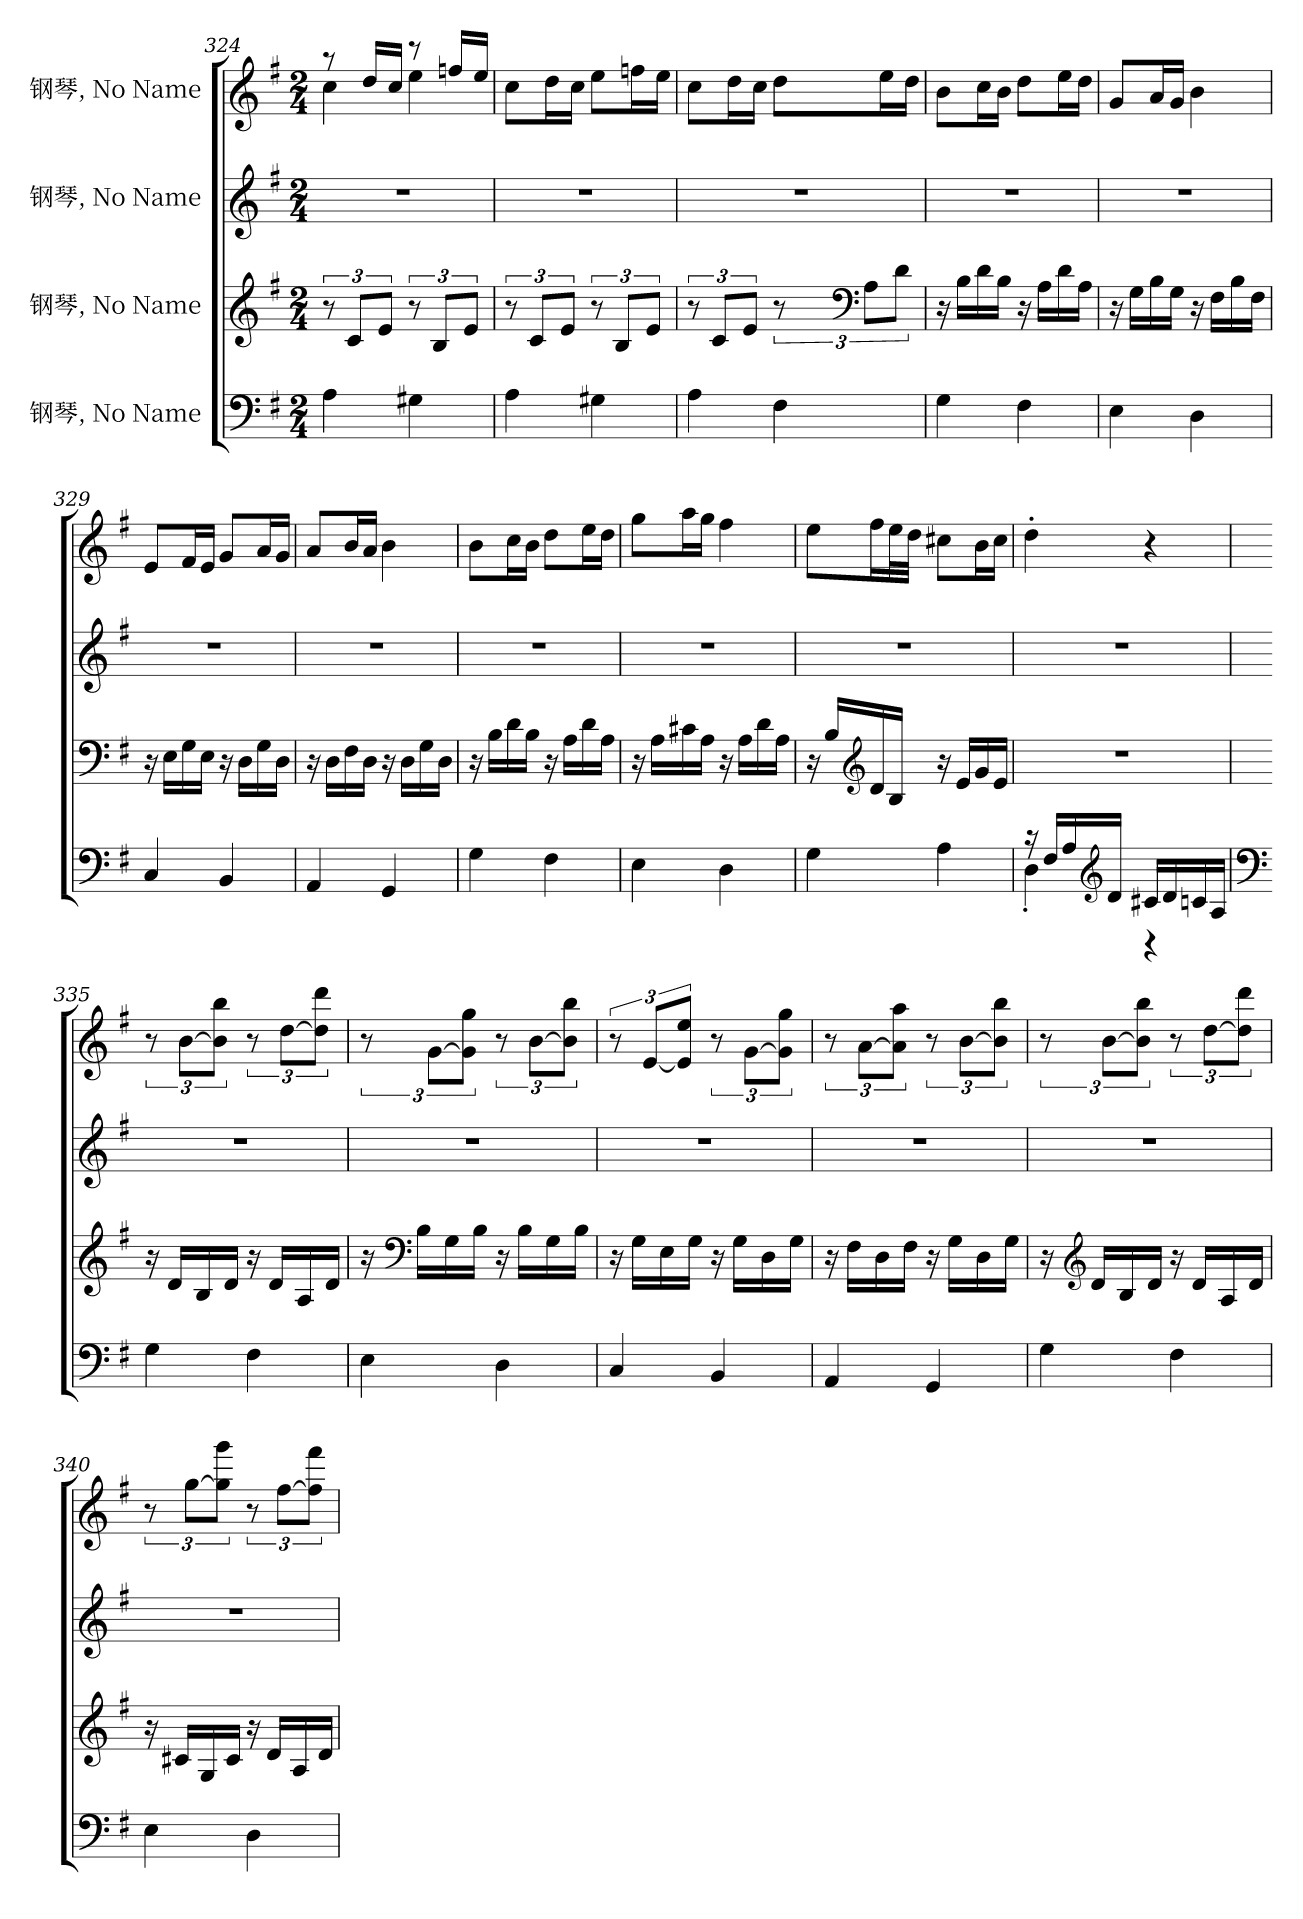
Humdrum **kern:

**kern	**kern	**kern	**kern
*part4	*part3	*part2	*part1
*staff4	*staff3	*staff2	*staff1
*I"钢琴, No Name	*I"钢琴, No Name	*I"钢琴, No Name	*I"钢琴, No Name
*clefF4	*clefG2	*clefG2	*clefG2
*k[f#]	*k[f#]	*k[f#]	*k[f#]
*M2/4	*M2/4	*M2/4	*M2/4
=324	=324	=324	=324
*	*	*	*^
4A\	12r	2r	8r	4cc\
.	12c/L	.	.	.
.	.	.	16dd/LL	.
.	12e/J	.	.	.
.	.	.	16cc/JJ	.
4G#X\	12r	.	8r	4ee\
.	12B/L	.	.	.
.	.	.	16ffn/LL	.
.	12e/J	.	.	.
.	.	.	16ee/JJ	.
*	*	*	*v	*v
=325	=325	=325	=325
4A\	12r	2r	8cc\L
.	12c/L	.	.
.	.	.	16dd\L
.	12e/J	.	.
.	.	.	16cc\JJ
4G#X\	12r	.	8ee\L
.	12B/L	.	.
.	.	.	16ffn\L
.	12e/J	.	.
.	.	.	16ee\JJ
=326	=326	=326	=326
4A\	12r	2r	8cc\L
.	12c/L	.	.
.	.	.	16dd\L
.	12e/J	.	.
.	.	.	16cc\JJ
4F#\	12r	.	8dd\L
*	*clefF4	*	*
.	12A\L	.	.
*	*	*	*MM172
.	.	.	16ee\L
.	12d\J	.	.
*	*	*	*MM158
.	.	.	16dd\JJ
=327	=327	=327	=327
*	*	*	*MM176
4G\	16r	2r	8b\L
.	16B\LL	.	.
.	16d\	.	16cc\L
.	16B\JJ	.	16b\JJ
4F#\	16r	.	8dd\L
.	16A\LL	.	.
.	16d\	.	16ee\L
.	16A\JJ	.	16dd\JJ
!!LO:LB:g=z
=328	=328	=328	=328
4E\	16r	2r	8g/L
.	16G\LL	.	.
.	16B\	.	16a/L
.	16G\JJ	.	16g/JJ
4D\	16r	.	4b\
.	16F#\LL	.	.
.	16B\	.	.
.	16F#\JJ	.	.
=329	=329	=329	=329
*	*	*	*MM176
4C/	16r	2r	8e/L
.	16E\LL	.	.
.	16G\	.	16f#/L
.	16E\JJ	.	16e/JJ
4BB/	16r	.	8g/L
.	16D\LL	.	.
.	16G\	.	16a/L
.	16D\JJ	.	16g/JJ
=330	=330	=330	=330
4AA/	16r	2r	8a/L
.	16D\LL	.	.
.	16F#\	.	16b/L
.	16D\JJ	.	16a/JJ
4GG/	16r	.	4b\
.	16D\LL	.	.
.	16G\	.	.
.	16D\JJ	.	.
=331	=331	=331	=331
*	*	*	*MM176
4G\	16r	2r	8b\L
.	16B\LL	.	.
.	16d\	.	16cc\L
.	16B\JJ	.	16b\JJ
4F#\	16r	.	8dd\L
.	16A\LL	.	.
.	16d\	.	16ee\L
.	16A\JJ	.	16dd\JJ
=332	=332	=332	=332
4E\	16r	2r	8gg\L
.	16A\LL	.	.
.	16c#X\	.	16aa\L
.	16A\JJ	.	16gg\JJ
4D\	16r	.	4ff#\
.	16A\LL	.	.
.	16d\	.	.
.	16A\JJ	.	.
!!LO:LB:g=z
=333	=333	=333	=333
*	*	*	*MM176
4G\	16r	2r	8ee\L
.	16B/LL	.	.
*	*clefG2	*	*
.	16d/	.	16ff#\L
.	16B/JJ	.	32ee\L
.	.	.	32dd\JJJ
4A\	16r	.	8cc#X\L
.	16e/LL	.	.
.	16g/	.	16b\L
.	16e/JJ	.	16cc#\JJ
=334	=334	=334	=334
*^	*	*	*
16r	4D'\	2r	2r	4dd'\
16F#/LL	.	.	.	.
16A/	.	.	.	.
*clefG2	*	*	*	*
16d/JJ	.	.	.	.
16c#X/LL	4r	.	.	4r
16d/	.	.	.	.
16cn/	.	.	.	.
16A/JJ	.	.	.	.
*v	*v	*	*	*
=335	=335	=335	=335
*clefF4	*	*	*
*	*	*	*MM176
4G\	16r	2r	12r
.	16d/LL	.	.
.	.	.	[12b\L
.	16B/	.	.
.	.	.	12b\] 12bb\J
.	16d/JJ	.	.
4F#\	16r	.	12r
.	16d/LL	.	.
.	.	.	[12dd\L
.	16A/	.	.
.	.	.	12dd\] 12ddd\J
.	16d/JJ	.	.
=336	=336	=336	=336
4E\	16r	2r	12r
*	*clefF4	*	*
.	16B\LL	.	.
.	.	.	[12g\L
.	16G\	.	.
.	.	.	12g\] 12gg\J
.	16B\JJ	.	.
4D\	16r	.	12r
.	16B\LL	.	.
.	.	.	[12b\L
.	16G\	.	.
.	.	.	12b\] 12bb\J
.	16B\JJ	.	.
!!LO:PB:g=z
=337	=337	=337	=337
4C/	16r	2r	12r
.	16G\LL	.	.
.	.	.	[12e/L
.	16E\	.	.
.	.	.	12e/] 12ee/J
.	16G\JJ	.	.
4BB/	16r	.	12r
.	16G\LL	.	.
.	.	.	[12g\L
.	16D\	.	.
.	.	.	12g\] 12gg\J
.	16G\JJ	.	.
=338	=338	=338	=338
4AA/	16r	2r	12r
.	16F#\LL	.	.
.	.	.	[12a\L
.	16D\	.	.
.	.	.	12a\] 12aa\J
.	16F#\JJ	.	.
4GG/	16r	.	12r
.	16G\LL	.	.
.	.	.	[12b\L
.	16D\	.	.
.	.	.	12b\] 12bb\J
.	16G\JJ	.	.
=339	=339	=339	=339
*	*	*	*MM176
4G\	16r	2r	12r
*	*clefG2	*	*
.	16d/LL	.	.
.	.	.	[12b\L
.	16B/	.	.
.	.	.	12b\] 12bb\J
.	16d/JJ	.	.
4F#\	16r	.	12r
.	16d/LL	.	.
.	.	.	[12dd\L
.	16A/	.	.
.	.	.	12dd\] 12ddd\J
.	16d/JJ	.	.
=340	=340	=340	=340
4E\	16r	2r	12r
.	16c#X/LL	.	.
.	.	.	[12gg\L
.	16G/	.	.
.	.	.	12gg\] 12ggg\J
.	16c#/JJ	.	.
4D\	16r	.	12r
.	16d/LL	.	.
.	.	.	[12ff#\L
.	16A/	.	.
.	.	.	12ff#\] 12fff#\J
.	16d/JJ	.	.
=	=	=	=
*-	*-	*-	*-
